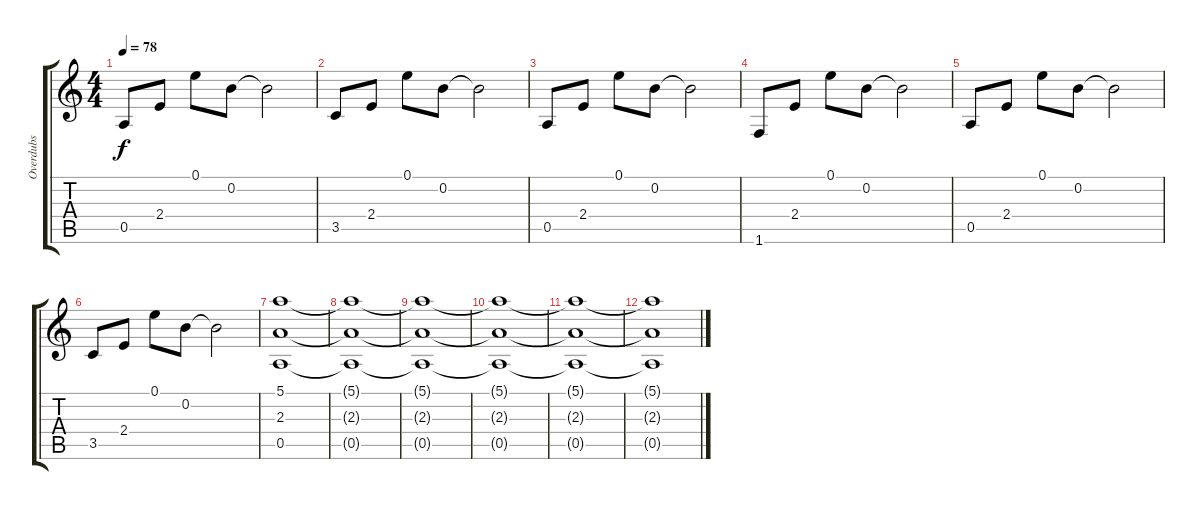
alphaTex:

\track ("Overdubs" "Overdubs") {instrument distortionguitar}
\staff {score tabs}
\tuning (E4 B3 G3 D3 A2 E2) {hide}
\ts (4 4)
\tempo 78
\clef g2
\ks c
0.5.8{dy f} 2.4.8 0.1.8 0.2.8 0.2{t}.2 |
3.5.8 2.4.8 0.1.8 0.2.8 0.2{t}.2 |
0.5.8 2.4.8 0.1.8 0.2.8 0.2{t}.2 |
1.6.8 2.4.8 0.1.8 0.2.8 0.2{t}.2 |
0.5.8 2.4.8 0.1.8 0.2.8 0.2{t}.2 |
3.5.8 2.4.8 0.1.8 0.2.8 0.2{t}.2 |
(5.1 2.3 0.5).1 |
(5.1{t} 2.3{t} 0.5{t}).1 |
(5.1{t} 2.3{t} 0.5{t}).1 |
(5.1{t} 2.3{t} 0.5{t}).1 |
(5.1{t} 2.3{t} 0.5{t}).1 |
(5.1{t} 2.3{t} 0.5{t}).1
